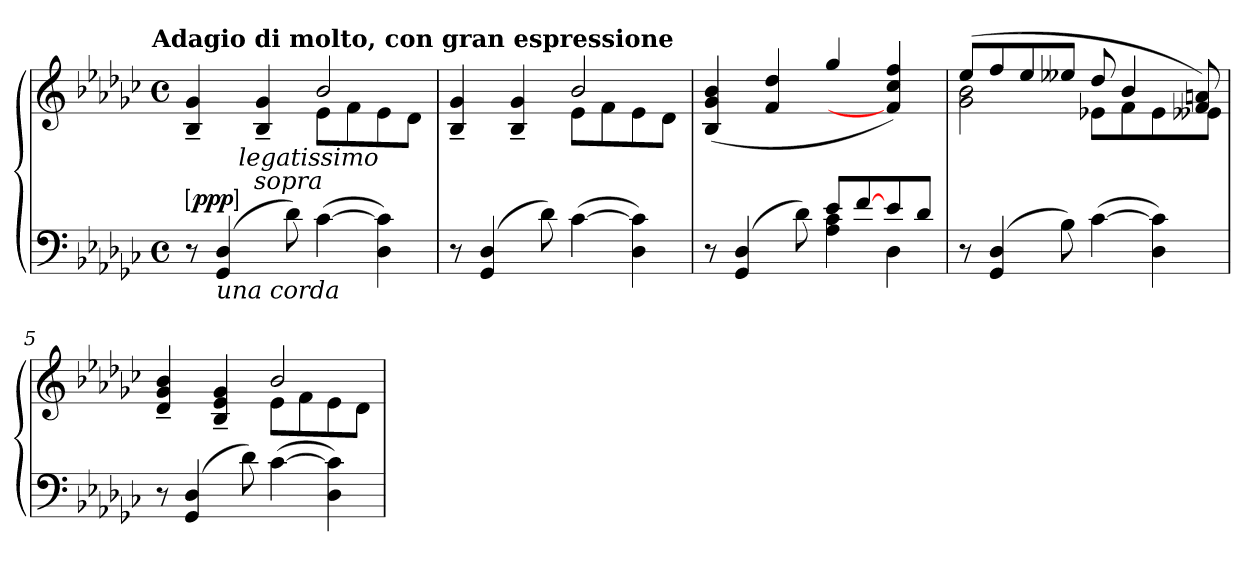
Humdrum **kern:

**kern	**kern	**dynam
*part1	*part1	*part1
*staff2	*staff1	*staff1/2
*clefF4	*clefG2	*
*k[b-e-a-d-g-c-]	*k[b-e-a-d-g-c-]	*
!!LO:TX:omd:t=Adagio di molto, con gran espressione
*M4/4	*M4/4	*
*met(c)	*met(c)	*
*MM120	*MM120	*
=1	=1	=1
*	*^	*
!	!	!	!LO:DY:a=2
!	!	!	!LO:DY:n=1:b:ed=brack
*	*	*^	*
8r	4B-~/ 4g-~/	2ryy	5ryy	pp p
!LO:TX:b:i:t=una corda	!	!	!	!
(>4GG-/ 4D-/	.	.	.	.
!	!	!	!LO:TX:b:i:t=legatissimo\n   sopra	!
.	.	.	5%4ryy	.
.	4B-~/ 4g-~/	.	.	.
8d-\)	.	.	.	.
(<[4c-\	2b-/	8e-\L	.	.
.	.	8f\	.	.
4D-\ 4c-]\)	.	8e-\	.	.
.	.	8d-\J	.	.
*	*	*v	*v	*
=2	=2	=2	=2
8r	4B-~/ 4g-~/	2ryy	.
(>4GG-/ 4D-/	.	.	.
.	4B-~/ 4g-~/	.	.
8d-\)	.	.	.
(<[4c-\	2b-/	8e-\L	.
.	.	8f\	.
4D-\ 4c-]\)	.	8e-\	.
.	.	8d-\J	.
*	*v	*v	*
=3	=3	=3
*^	*	*
8r	2ryy	(>4B-/ 4g-/ 4b-/	.
(>4GG-/ 4D-/	.	.	.
.	.	4f/ 4dd-/	.
8d-\)	.	.	.
8e-/L	4A-\ 4c-\	4gg-/	.
[8f\	.	.	.
8e-/	4D-\	4f]/ 4cc-/ 4ff/)	.
8d-/J	.	.	.
*v	*v	*	*
!!LO:LB:g=z
=4	=4	=4
*	*^	*
8r	(>8ee-/L	2g-\ 2b-\	.
(>4GG-/ 4D-/	8ff/	.	.
.	8ee-/	.	.
8B-\)	8ee--X/J	.	.
(<[4c-\	8dd-/	8e-X\L	.
.	4b-/	8f\	.
4D-\ 4c-]\)	.	8e-\	.
.	8f/ 8an/)	8e--X\J	.
=5	=5	=5	=5
8r	4d-~/ 4g-~/ 4b-~/	2ryy	.
(>4GG-/ 4D-/	.	.	.
.	4B-~/ 4e-~/ 4g-~/	.	.
8d-\)	.	.	.
(<[4c-\	2b-/	8e-\L	.
.	.	8f\	.
4D-\ 4c-]\)	.	8e-\	.
.	.	8d-\J	.
*	*v	*v	*
=	=	=
*-	*-	*-
